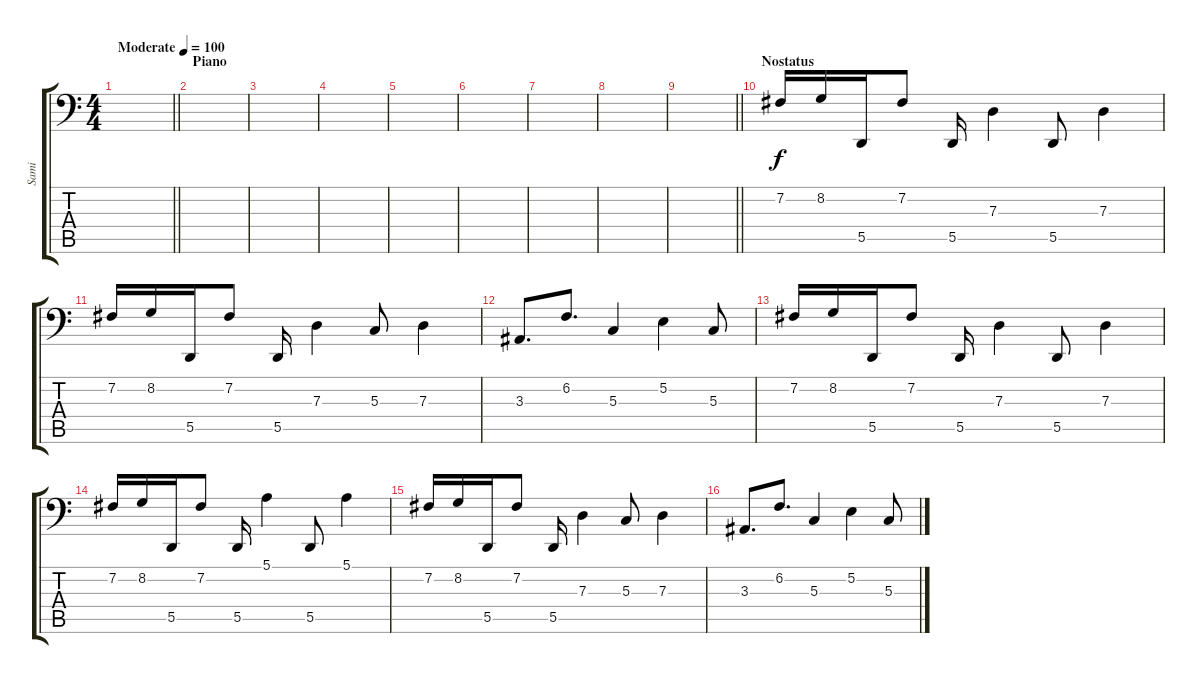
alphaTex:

\track ("Sami" "Sami") {instrument lead2sawtooth}
\staff {score tabs}
\tuning (E3 B2 G2 D2 A1 E1) {hide}
\ts (4 4)
\tempo (100 "Moderate")
\clef f4
\barLineRight lightlight
\ks c
|
\section ("" "Piano")
|
|
|
|
|
|
|
\barLineRight lightlight
|
\section ("" "Nostatus")
7.2.16 8.2.16 5.5.16 7.2.8 5.5.16 7.3.4 5.5.8 7.3.4 |
7.2.16 8.2.16 5.5.16 7.2.8 5.5.16 7.3.4 5.3.8 7.3.4 |
3.3.8{d} 6.2.8{d} 5.3.4 5.2.4 5.3.8 |
7.2.16 8.2.16 5.5.16 7.2.8 5.5.16 7.3.4 5.5.8 7.3.4 |
7.2.16 8.2.16 5.5.16 7.2.8 5.5.16 5.1.4 5.5.8 5.1.4 |
7.2.16 8.2.16 5.5.16 7.2.8 5.5.16 7.3.4 5.3.8 7.3.4 |
3.3.8{d} 6.2.8{d} 5.3.4 5.2.4 5.3.8
